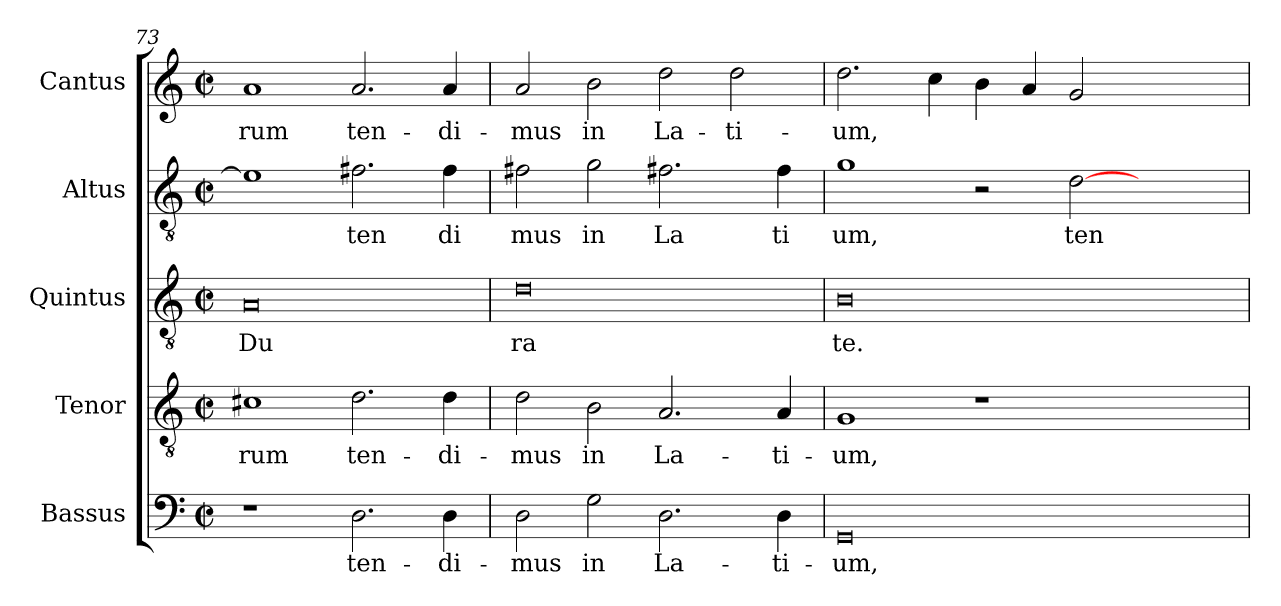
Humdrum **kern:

**kern	**text	**kern	**text	**kern	**text	**kern	**text	**kern	**text
*part5	*part5	*part4	*part4	*part3	*part3	*part2	*part2	*part1	*part1
*staff5	*staff5	*staff4	*staff4	*staff3	*staff3	*staff2	*staff2	*staff1	*staff1
*I"Bassus	*	*I"Tenor	*	*I"Quintus	*	*I"Altus	*	*I"Cantus	*
*clefF4	*	*clefGv2	*	*clefGv2	*	*clefGv2	*	*clefG2	*
*M2/2	*	*M2/2	*	*M2/2	*	*M2/2	*	*M2/2	*
*met(c|)	*	*met(c|)	*	*met(c|)	*	*met(c|)	*	*met(c|)	*
=73	=73	=73	=73	=73	=73	=73	=73	=73	=73
!	!	!	!LO:LY:b:cj	!LO:N:vis=0	!LO:LY:b:cj	!	!	!	!LO:LY:b:cj
1r	.	1c#X	-rum	1A	Du	1e]	.	1a	-rum
!	!LO:LY:b:cj	!	!LO:LY:b:cj	!	!	!	!LO:LY:b:cj	!	!LO:LY:b:cj
2.D\	ten-	2.d\	ten-	1ryy	.	2.f#X\	ten	2.a/	ten-
!	!LO:LY:b:cj	!	!LO:LY:b:cj	!	!	!	!LO:LY:b:cj	!	!LO:LY:b:cj
4D\	-di-	4d\	-di-	.	.	4f#\	di	4a/	-di-
=74	=74	=74	=74	=74	=74	=74	=74	=74	=74
!	!LO:LY:b:cj	!	!LO:LY:b:cj	!	!LO:LY:b:cj	!	!LO:LY:b:cj	!	!LO:LY:b:cj
2D\	-mus	2d\	-mus	0d	ra	2f#X\	mus	2a/	-mus
!	!LO:LY:b:cj	!	!LO:LY:b:cj	!	!	!	!LO:LY:b:cj	!	!LO:LY:b:cj
2G\	in	2B\	in	.	.	2g\	in	2b\	in
!	!LO:LY:b:cj	!	!LO:LY:b:cj	!	!	!	!LO:LY:b:cj	!	!LO:LY:b:cj
2.D\	La-	2.A/	La-	.	.	2.f#X\	La	2dd\	La-
!	!	!	!	!	!	!	!	!	!LO:LY:b:cj
.	.	.	.	.	.	.	.	2dd\	-ti-
!	!LO:LY:b:cj	!	!LO:LY:b:cj	!	!	!	!LO:LY:b:cj	!	!
4D\	-ti-	4A/	-ti-	.	.	4f#\	ti	.	.
=75	=75	=75	=75	=75	=75	=75	=75	=75	=75
!	!LO:LY:b:cj	!	!LO:LY:b:cj	!	!LO:LY:b:cj	!	!LO:LY:b:cj	!	!LO:LY:b
0GG	-um,	1G	-um,	0B	te.	1g	um,	2.dd\	-um,
.	.	.	.	.	.	.	.	4cc\	.
!	!	!LO:N:vis=1	!	!	!	!	!	!	!
.	.	0r	.	.	.	2r	.	4b\	.
.	.	.	.	.	.	.	.	4a/	.
!	!	!	!	!	!	!	!LO:LY:b	!	!
.	.	.	.	.	.	[>2d\	ten	2g/	.
1ryy	.	.	.	1ryy	.	1ryy	.	1ryy	.
=	=	=	=	=	=	=	=	=	=
*-	*-	*-	*-	*-	*-	*-	*-	*-	*-
